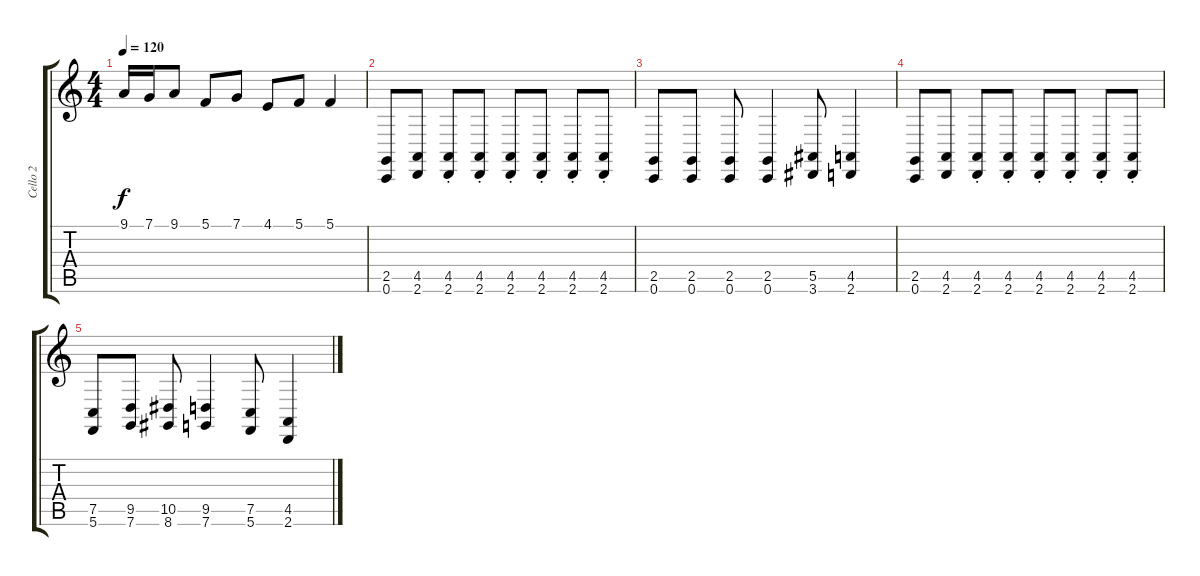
\track ("Cello 2" "Cello 2") {instrument cello}
\staff {score tabs}
\tuning (C4 G3 Eb3 Bb2 F2 C2) {hide}
\ts (4 4)
\tempo 120
\clef g2
\ks c
9.1.16{dy f} 7.1.16 9.1.8 5.1.8 7.1.8 4.1.8 5.1.8 5.1.4 |
(2.5 0.6).8{volume 0} (4.5 2.6).8 (4.5{st} 2.6{st}).8 (4.5{st} 2.6{st}).8 (4.5{st} 2.6{st}).8 (4.5{st} 2.6{st}).8 (4.5{st} 2.6{st}).8 (4.5{st} 2.6{st}).8 |
(2.5 0.6).8 (2.5 0.6).8 (2.5 0.6).8 (2.5 0.6).4 (5.5 3.6).8 (4.5 2.6).4 |
(2.5 0.6).8 (4.5 2.6).8 (4.5{st} 2.6{st}).8 (4.5{st} 2.6{st}).8 (4.5{st} 2.6{st}).8 (4.5{st} 2.6{st}).8 (4.5{st} 2.6{st}).8 (4.5{st} 2.6{st}).8 |
(7.5 5.6).8 (9.5 7.6).8 (10.5 8.6).8 (9.5 7.6).4 (7.5 5.6).8 (4.5 2.6).4
